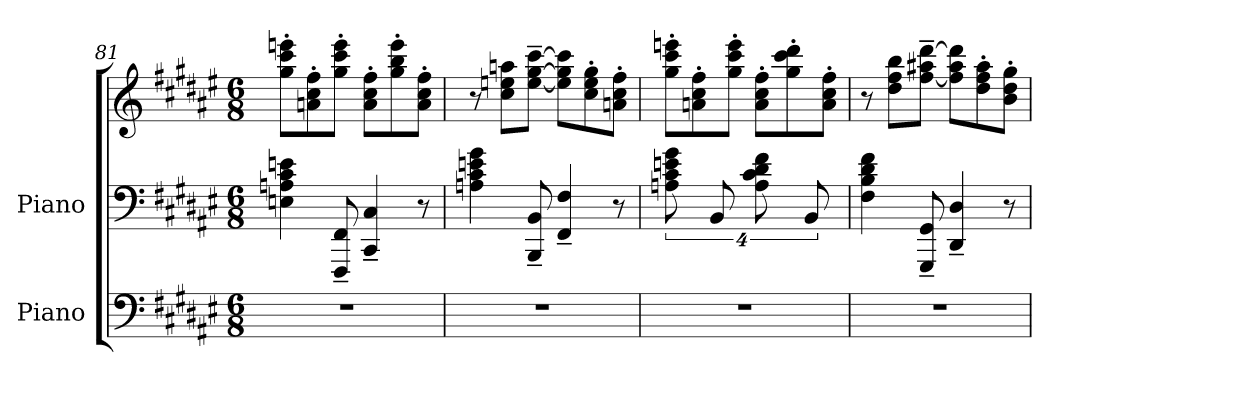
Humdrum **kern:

**kern	**kern	**kern
*part2	*part1	*part1
*staff3	*staff2	*staff1
*I"Piano	*I"Piano	*
*I'Pno	*I'Pno	*
*clefF4	*clefF4	*clefG2
*k[f#c#g#d#a#e#]	*k[f#c#g#d#a#e#]	*k[f#c#g#d#a#e#]
*M6/8	*M6/8	*M6/8
=81	=81	=81
2.r	4En\ 4An\ 4c#\ 4en\	8gg#\' 8ccc#\' 8eeen\'L
.	.	8an\' 8cc#\' 8ff#\'
.	8FFF#/~ 8FF#/~	8gg#\' 8ccc#\' 8eee\'J
.	4CC#/~ 4C#/~	8a\' 8cc#\' 8ff#\'L
.	.	8gg#\' 8bb\' 8eee\'
.	8r	8a\' 8cc#\' 8ff#\'J
=82	=82	=82
2.r	4An\ 4c#\ 4en\ 4g#\	8r
.	.	8cc#\ 8een\ 8aan\L
.	8BBB/~ 8BB/~	[8ee\~ [8gg#\~ [8ccc#\~J
.	4FF#/~ 4F#/~	8ee\] 8gg#\] 8ccc#\]L
.	.	8cc#\' 8ee\' 8gg#\'
.	8r	8an\' 8cc#\' 8ff#\'J
=83	=83	=83
2.r	16%3An\ 16%3c#\ 16%3en\ 16%3g#\	8gg#\' 8ccc#\' 8eeen\'L
.	.	8an\' 8cc#\' 8ff#\'
.	16%3BB/	.
.	.	8gg#\' 8ccc#\' 8eee\'J
.	16%3A\ 16%3c#\ 16%3d#\ 16%3f#\	8a\' 8cc#\' 8ff#\'L
.	.	8gg#\' 8ccc#\' 8ddd#\'
.	16%3BB/	.
.	.	8a\' 8cc#\' 8ff#\'J
=84	=84	=84
2.r	4F#\ 4B\ 4d#\ 4f#\	8r
.	.	8dd#\ 8ff#\ 8bb\L
.	8GGG#/~ 8GG#/~	[8ff#\~ 8aa#X\~ [8ddd#\~J
.	4DD#/~ 4D#/~	8ff#\] 8aa#\ 8ddd#\]L
.	.	8dd#\' 8ff#\' 8aa#\'
.	8r	8b\' 8dd#\' 8gg#\'J
=	=	=
*-	*-	*-
